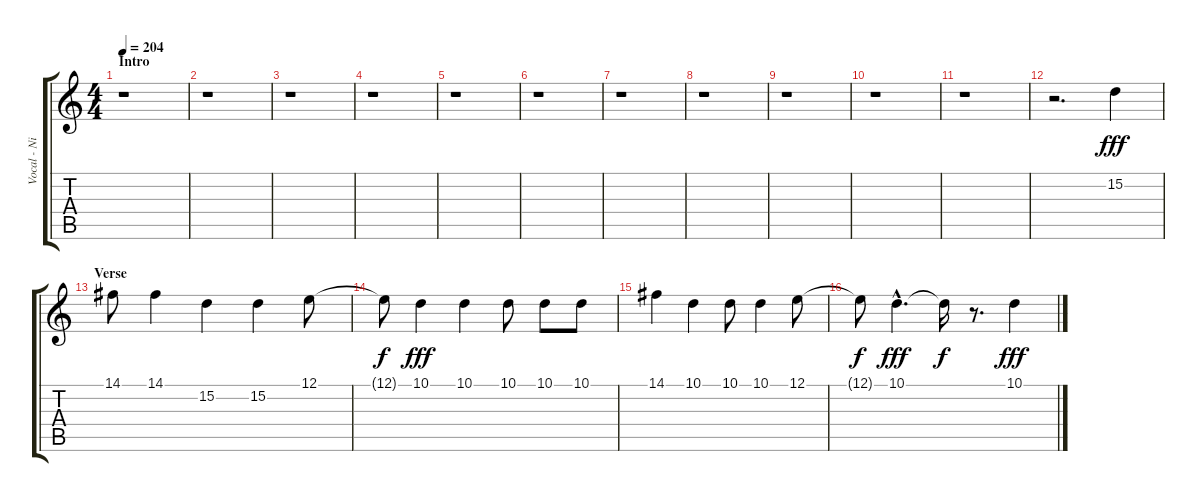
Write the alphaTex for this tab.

\track ("Vocal - Nikola" "Vocal - Ni") {instrument piccolo}
\staff {score tabs}
\tuning (E4 B3 G3 D3 A2 E2) {hide}
\ts (4 4)
\section ("" "Intro")
\tempo 204
\clef g2
\ks c
r.1{dy fff instrument piccolo} |
r.1 |
r.1 |
r.1 |
r.1 |
r.1 |
r.1 |
r.1 |
r.1 |
r.1 |
r.1 |
r.2{d} 15.2.4 |
\section ("" "Verse")
14.1.8 14.1.4 15.2.4 15.2.4 12.1.8 |
12.1{t}.8{dy f} 10.1.4{dy fff} 10.1.4 10.1.8 10.1.8 10.1.8 |
14.1.4 10.1.4 10.1.8 10.1.4 12.1.8 |
12.1{t}.8{dy f} 10.1{hac}.4{d dy fff} 10.1{t}.16{dy f} r.8{d} 10.1.4{dy fff}
